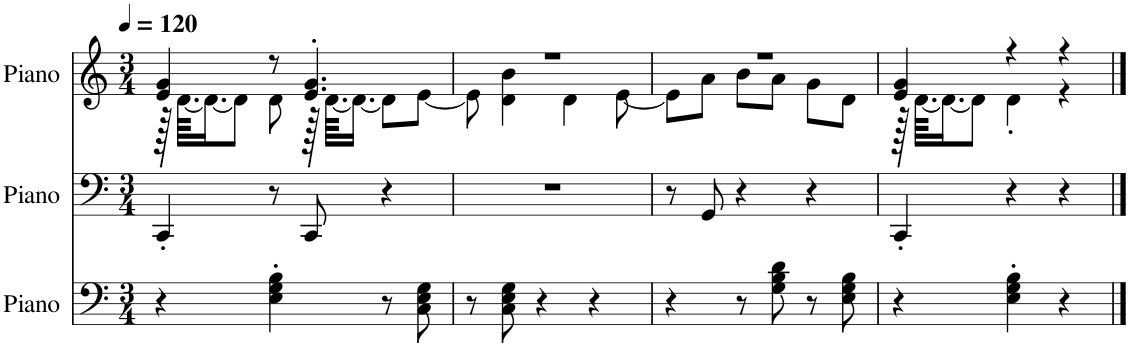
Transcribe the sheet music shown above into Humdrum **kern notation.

**kern	**kern	**kern
*part3	*part2	*part1
*staff3	*staff2	*staff1
*I"Piano	*I"Piano	*I"Piano
*I'Pno.	*I'Pno.	*I'Pno.
*clefF4	*clefF4	*clefG2
*k[]	*k[]	*k[]
*M3/4	*M3/4	*M3/4
*MM120	*MM120	*MM120
=1	=1	=1
*	*	*^
4r	4CC'/	4e/ 4g/	128r
.	.	.	[64.d\KKLL
.	.	.	16.d\J_
.	.	.	8d\J]
4E\' 4G\' 4B\'	8r	8r	8d\
.	8CC/	4.e/' 4.g/'	128r
.	.	.	[64.d\KKLL
.	.	.	16.d\JJ_
8r	4r	.	8d\L]
8C\ 8E\ 8G\	.	.	[8e\J
=2	=2	=2	=2
8r	2.r	2.r	8e\]
8C\ 8E\ 8G\	.	.	4d\ 4b\
4r	.	.	.
.	.	.	4d\
4r	.	.	.
.	.	.	[8e\
=3	=3	=3	=3
4r	8r	2.r	8e\L]
.	8GG/	.	8a\J
8r	4r	.	8b\L
8G\ 8B\ 8d\	.	.	8a\J
8r	4r	.	8g\L
8E\ 8G\ 8B\	.	.	8d\J
=4	=4	=4	=4
4r	4CC'/	4e/ 4g/	128r
.	.	.	[64.d\KKLL
.	.	.	16.d\J_
.	.	.	8d\J]
4E\' 4G\' 4B\'	4r	4r	4d'\
4r	4r	4r	4r
*	*	*v	*v
==	==	==
*-	*-	*-
